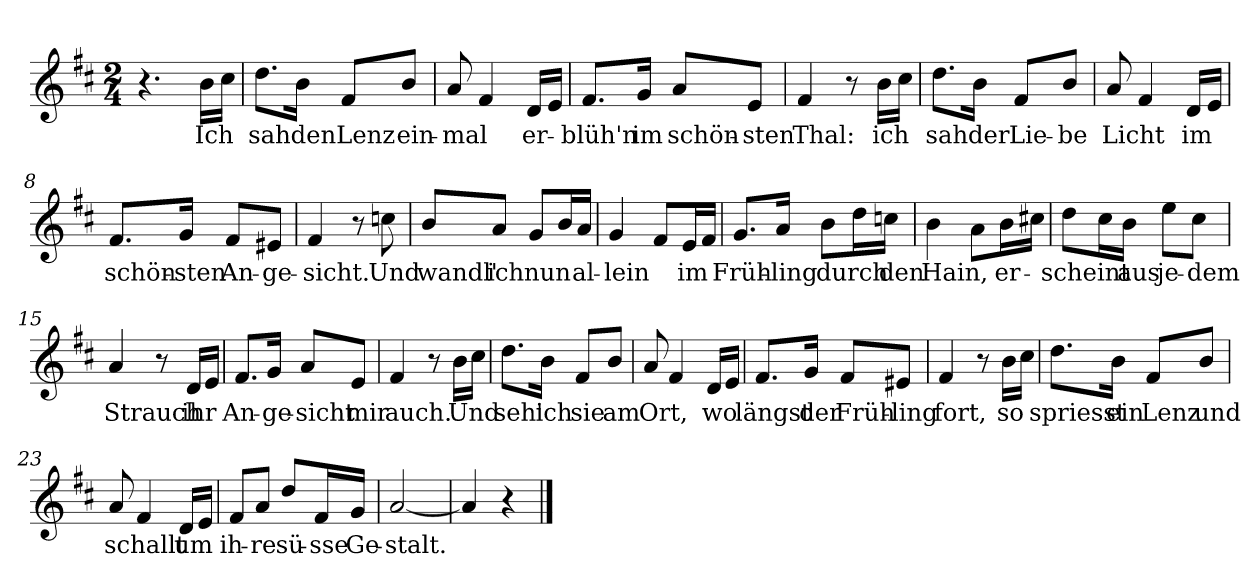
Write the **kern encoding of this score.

**kern	**text
*part1	*part1
*staff1	*staff1
*clefG2	*
*k[f#c#]	*
*M2/4	*
=1	=1
4.r	.
!	!LO:LY:b
16b\LL	Ich
16cc#\JJ	.
=2	=2
!	!LO:LY:b
8.dd\L	sah
!	!LO:LY:b
16b\Jk	den
!	!LO:LY:b
8f#/L	Lenz
!	!LO:LY:b
8b/J	ein-
=3	=3
!	!LO:LY:b
8a/	-mal
4f#/	.
!	!LO:LY:b
16d/LL	er-
16e/JJ	.
=4	=4
!	!LO:LY:b
8.f#/L	blüh'n
!	!LO:LY:b
16g/Jk	im
!	!LO:LY:b
8a/L	schön-
!	!LO:LY:b
8e/J	-sten
=5	=5
!	!LO:LY:b
4f#/	Thal:
8r	.
!	!LO:LY:b
16b\LL	ich
16cc#\JJ	.
=6	=6
!	!LO:LY:b
8.dd\L	sah
!	!LO:LY:b
16b\Jk	der
!	!LO:LY:b
8f#/L	Lie-
!	!LO:LY:b
8b/J	-be
=7	=7
!	!LO:LY:b
8a/	Licht
4f#/	.
!	!LO:LY:b
16d/LL	im
16e/JJ	.
!!LO:LB:g=z
=8	=8
!	!LO:LY:b
8.f#/L	schön-
!	!LO:LY:b
16g/Jk	-sten
!	!LO:LY:b
8f#/L	An-
!	!LO:LY:b
8e#X/J	ge-
=9	=9
!	!LO:LY:b
4f#/	-sicht.
8r	.
!	!LO:LY:b
8ccn\	Und
=10	=10
!	!LO:LY:b
8b/L	wandl'
!	!LO:LY:b
8a/J	ich
!	!LO:LY:b
8g/L	nun
16b/L	.
!	!LO:LY:b
16a/JJ	al-
=11	=11
!	!LO:LY:b
4g/	-lein
8f#/L	.
!	!LO:LY:b
16e/L	im
16f#/JJ	.
=12	=12
!	!LO:LY:b
8.g/L	Früh-
!	!LO:LY:b
16a/Jk	-ling
!	!LO:LY:b
8b\L	durch
16dd\L	.
!	!LO:LY:b
16ccn\JJ	den
=13	=13
!	!LO:LY:b
4b\	Hain,
8a\L	.
!	!LO:LY:b
16b\L	er-
16cc#X\JJ	.
=14	=14
!	!LO:LY:b
8dd\L	-scheint
16cc#\L	.
!	!LO:LY:b
16b\JJ	aus
!	!LO:LY:b
8ee\L	je-
!	!LO:LY:b
8cc#\J	-dem
!!LO:LB:g=z
=15	=15
!	!LO:LY:b
4a/	Strauch
8r	.
!	!LO:LY:b
16d/LL	ihr
16e/JJ	.
=16	=16
!	!LO:LY:b
8.f#/L	An-
!	!LO:LY:b
16g/Jk	-ge-
!	!LO:LY:b
8a/L	-sicht
!	!LO:LY:b
8e/J	mir
=17	=17
!	!LO:LY:b
4f#/	auch.
8r	.
!	!LO:LY:b
16b\LL	Und
16cc#\JJ	.
=18	=18
!	!LO:LY:b
8.dd\L	seh'
!	!LO:LY:b
16b\Jk	ich
!	!LO:LY:b
8f#/L	sie
!	!LO:LY:b
8b/J	am
=19	=19
!	!LO:LY:b
8a/	Ort,
4f#/	.
!	!LO:LY:b
16d/LL	wo
16e/JJ	.
=20	=20
!	!LO:LY:b
8.f#/L	längst
!	!LO:LY:b
16g/Jk	der
!	!LO:LY:b
8f#/L	Früh-
!	!LO:LY:b
8e#X/J	-ling
=21	=21
!	!LO:LY:b
4f#/	fort,
8r	.
!	!LO:LY:b
16b\LL	so
16cc#\JJ	.
!!LO:LB:g=z
=22	=22
!	!LO:LY:b
8.dd\L	spriesst
!	!LO:LY:b
16b\Jk	ein
!	!LO:LY:b
8f#/L	Lenz
!	!LO:LY:b
8b/J	und
=23	=23
!	!LO:LY:b
8a/	schallt
4f#/	.
!	!LO:LY:b
16d/LL	um
16e/JJ	.
=24	=24
!	!LO:LY:b
8f#/L	ih-
!	!LO:LY:b
8a/J	-re
!	!LO:LY:b
8dd/L	sü-
!	!LO:LY:b
16f#/L	-sse
!	!LO:LY:b
16g/JJ	Ge-
=25	=25
!	!LO:LY:b
[2a/	-stalt.
=26	=26
4a/]	.
4r	.
==	==
*-	*-
